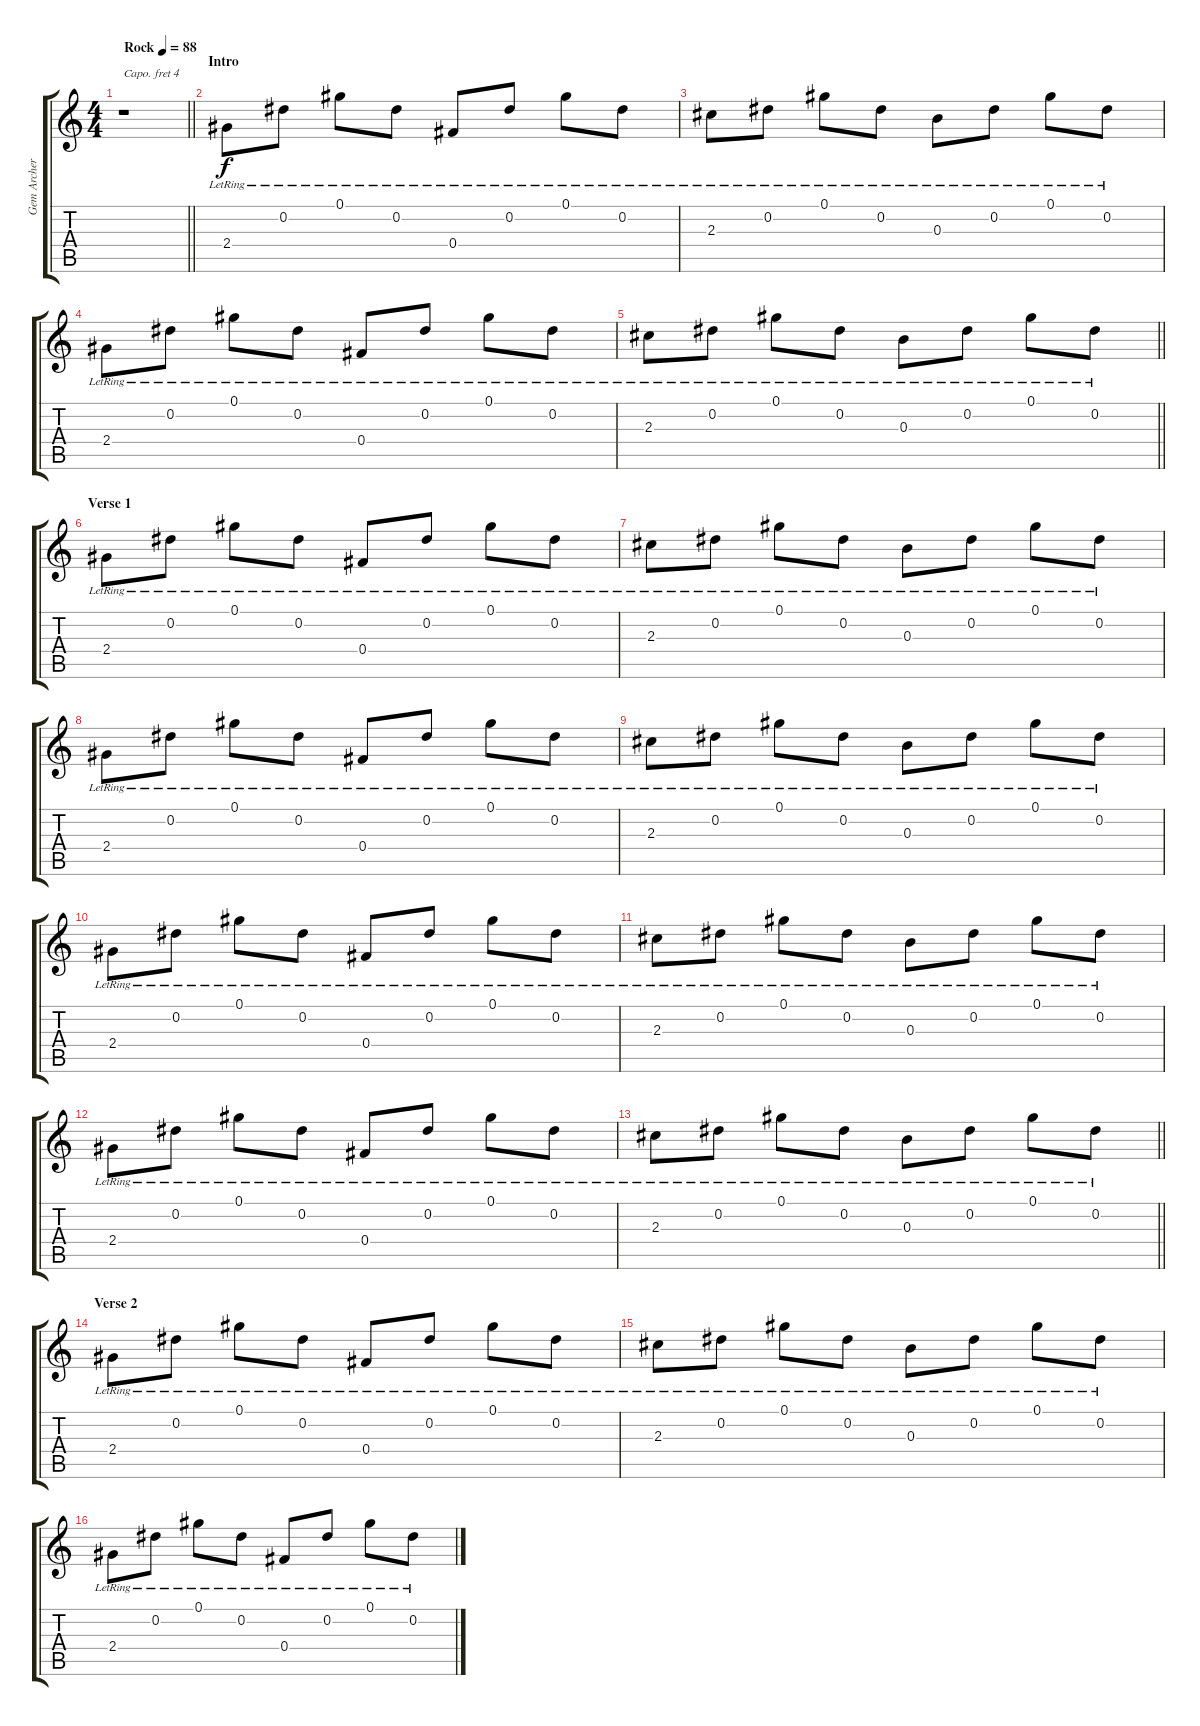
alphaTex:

\track ("Gem Archer" "Gem Archer") {instrument electricguitarclean}
\staff {score tabs}
\capo 4
\tuning (E4 B3 G3 D3 A2 E2) {hide}
\ts (4 4)
\tempo (88 "Rock")
\clef g2
\barLineRight lightlight
\ks c
r.1{dy f instrument electricguitarclean} |
\section ("" "Intro")
2.4{lr}.8 0.2{lr}.8 0.1{lr}.8 0.2{lr}.8 0.4{lr}.8 0.2{lr}.8 0.1{lr}.8 0.2{lr}.8 |
2.3{lr}.8 0.2{lr}.8 0.1{lr}.8 0.2{lr}.8 0.3{lr}.8 0.2{lr}.8 0.1{lr}.8 0.2{lr}.8 |
2.4{lr}.8 0.2{lr}.8 0.1{lr}.8 0.2{lr}.8 0.4{lr}.8 0.2{lr}.8 0.1{lr}.8 0.2{lr}.8 |
\barLineRight lightlight
2.3{lr}.8 0.2{lr}.8 0.1{lr}.8 0.2{lr}.8 0.3{lr}.8 0.2{lr}.8 0.1{lr}.8 0.2{lr}.8 |
\section ("" "Verse 1")
2.4{lr}.8 0.2{lr}.8 0.1{lr}.8 0.2{lr}.8 0.4{lr}.8 0.2{lr}.8 0.1{lr}.8 0.2{lr}.8 |
2.3{lr}.8 0.2{lr}.8 0.1{lr}.8 0.2{lr}.8 0.3{lr}.8 0.2{lr}.8 0.1{lr}.8 0.2{lr}.8 |
2.4{lr}.8 0.2{lr}.8 0.1{lr}.8 0.2{lr}.8 0.4{lr}.8 0.2{lr}.8 0.1{lr}.8 0.2{lr}.8 |
2.3{lr}.8 0.2{lr}.8 0.1{lr}.8 0.2{lr}.8 0.3{lr}.8 0.2{lr}.8 0.1{lr}.8 0.2{lr}.8 |
2.4{lr}.8 0.2{lr}.8 0.1{lr}.8 0.2{lr}.8 0.4{lr}.8 0.2{lr}.8 0.1{lr}.8 0.2{lr}.8 |
2.3{lr}.8 0.2{lr}.8 0.1{lr}.8 0.2{lr}.8 0.3{lr}.8 0.2{lr}.8 0.1{lr}.8 0.2{lr}.8 |
2.4{lr}.8 0.2{lr}.8 0.1{lr}.8 0.2{lr}.8 0.4{lr}.8 0.2{lr}.8 0.1{lr}.8 0.2{lr}.8 |
\barLineRight lightlight
2.3{lr}.8 0.2{lr}.8 0.1{lr}.8 0.2{lr}.8 0.3{lr}.8 0.2{lr}.8 0.1{lr}.8 0.2{lr}.8 |
\section ("" "Verse 2")
2.4{lr}.8 0.2{lr}.8 0.1{lr}.8 0.2{lr}.8 0.4{lr}.8 0.2{lr}.8 0.1{lr}.8 0.2{lr}.8 |
2.3{lr}.8 0.2{lr}.8 0.1{lr}.8 0.2{lr}.8 0.3{lr}.8 0.2{lr}.8 0.1{lr}.8 0.2{lr}.8 |
2.4{lr}.8 0.2{lr}.8 0.1{lr}.8 0.2{lr}.8 0.4{lr}.8 0.2{lr}.8 0.1{lr}.8 0.2{lr}.8
